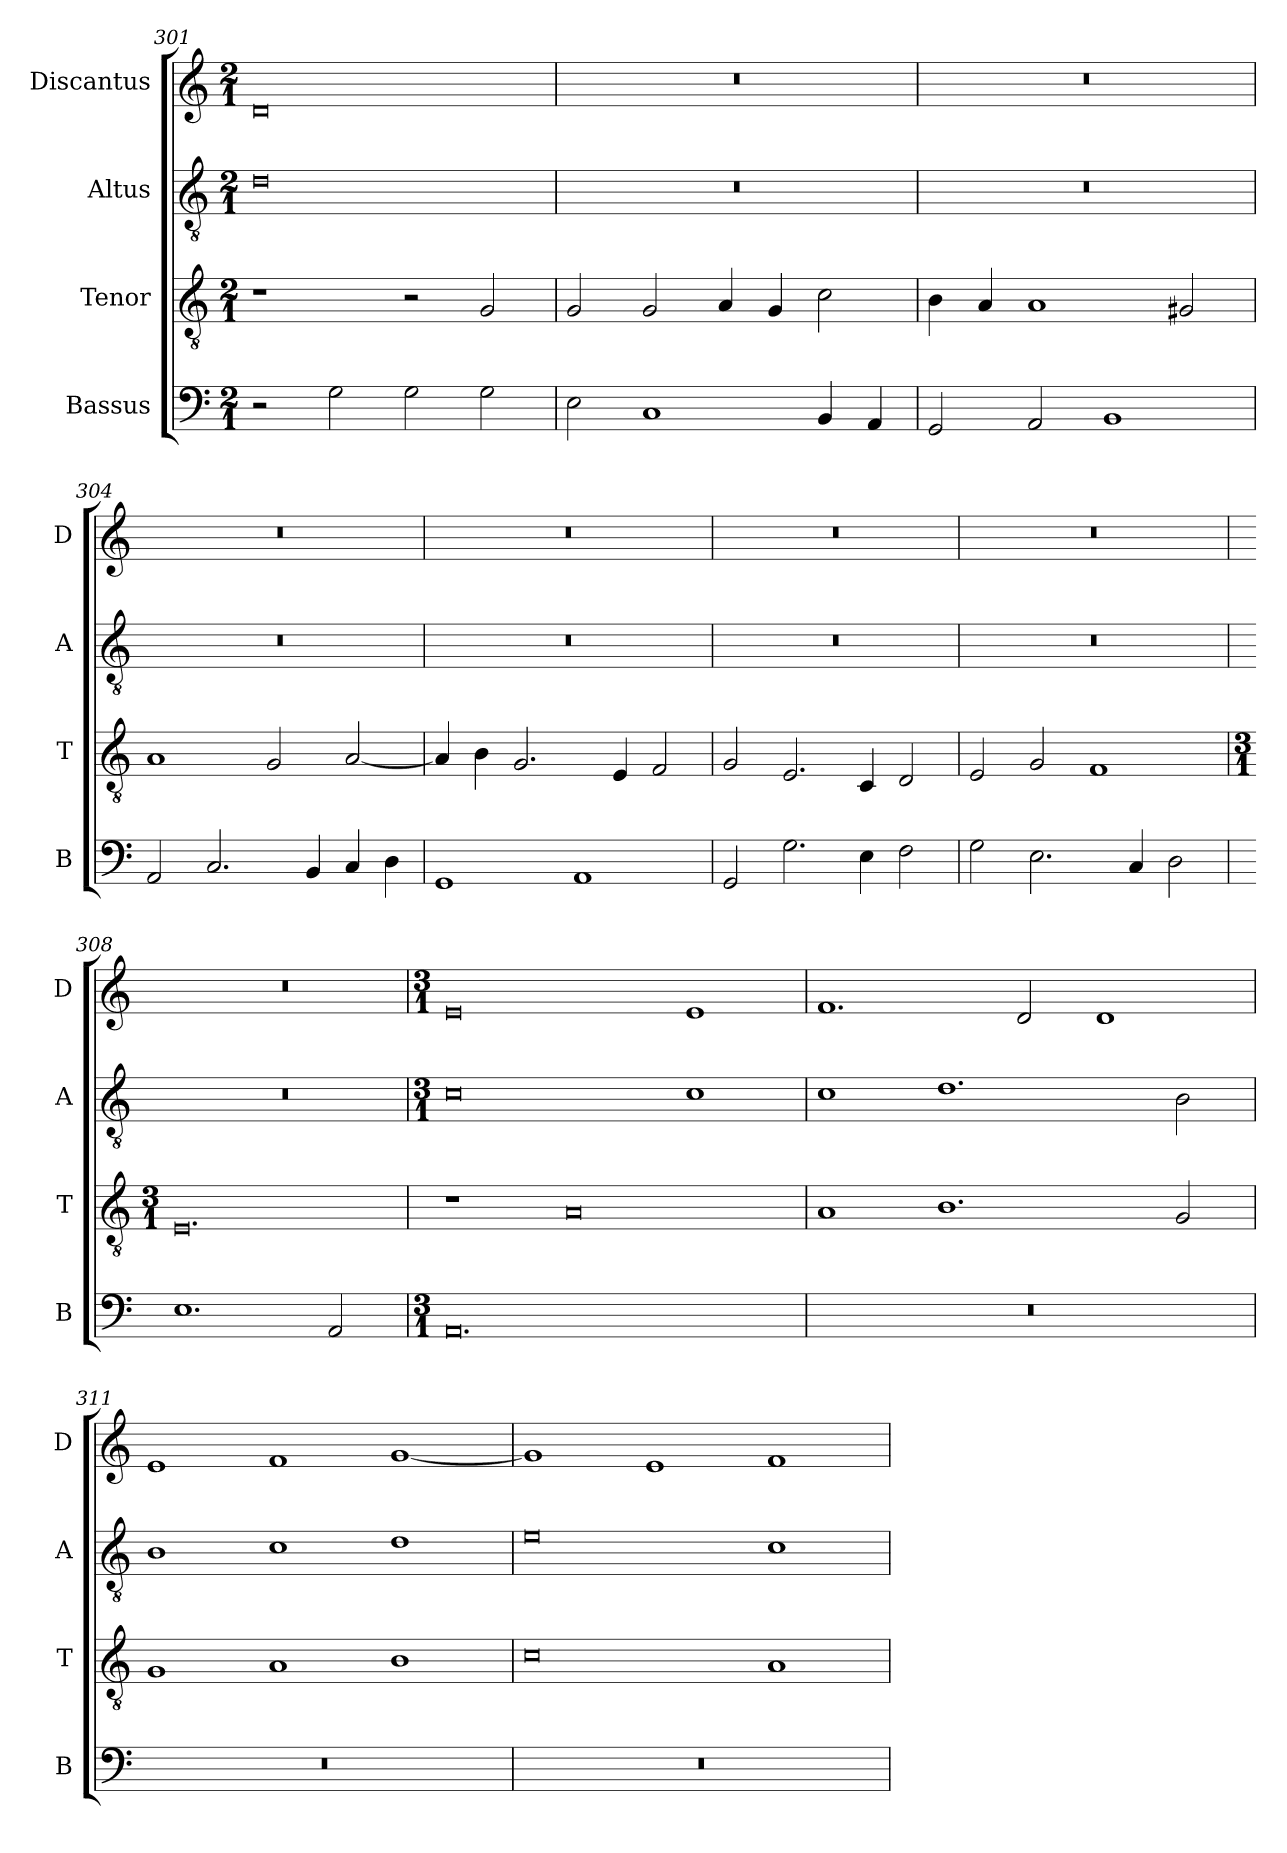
**kern	**kern	**kern	**kern
*part4	*part3	*part2	*part1
*staff4	*staff3	*staff2	*staff1
*I"Bassus	*I"Tenor	*I"Altus	*I"Discantus
*I'B	*I'T	*I'A	*I'D
*clefF4	*clefGv2	*clefGv2	*clefG2
*k[]	*k[]	*k[]	*k[]
*M2/1	*M2/1	*M2/1	*M2/1
=301	=301	=301	=301
2r	1r	0d	0d
2G\	.	.	.
2G\	2r	.	.
2G\	2G/	.	.
=302	=302	=302	=302
2E\	2G/	0r	0r
1C	2G/	.	.
.	4A/	.	.
.	4G/	.	.
4BB/	2c\	.	.
4AA/	.	.	.
=303	=303	=303	=303
2GG/	4B\	0r	0r
.	4A/	.	.
2AA/	1A	.	.
1BB	.	.	.
.	2G#X/	.	.
=304	=304	=304	=304
2AA/	1A	0r	0r
2.C/	.	.	.
.	2G/	.	.
4BB/	.	.	.
4C/	[2A/	.	.
4D\	.	.	.
=305	=305	=305	=305
1GG	4A/]	0r	0r
.	4B\	.	.
.	2.G/	.	.
1AA	.	.	.
.	4E/	.	.
.	2F/	.	.
=306	=306	=306	=306
2GG/	2G/	0r	0r
2.G\	2.E/	.	.
4E\	4C/	.	.
2F\	2D/	.	.
=307	=307	=307	=307
2G\	2E/	0r	0r
2.E\	2G/	.	.
.	1F	.	.
4C/	.	.	.
2D\	.	.	.
=308	=308	=308	=308
*	*M3/1	*	*
!	!LO:N:vis=0.	!	!
1.E	0E	0r	0r
2AA/	.	.	.
=309	=309	=309	=309
*M3/1	*	*M3/1	*M3/1
0.AA	1r	0c	0e
.	0A	.	.
.	.	1c	1e
=310	=310	=310	=310
0.r	1A	1c	1.f
.	1.B	1.d	.
.	.	.	2d/
.	.	.	1d
.	2G/	2B\	.
=311	=311	=311	=311
0.r	1G	1B	1e
.	1A	1c	1f
.	1B	1d	[1g
=312	=312	=312	=312
0.r	0c	0e	1g]
.	.	.	1e
.	1A	1c	1f
=	=	=	=
*-	*-	*-	*-
